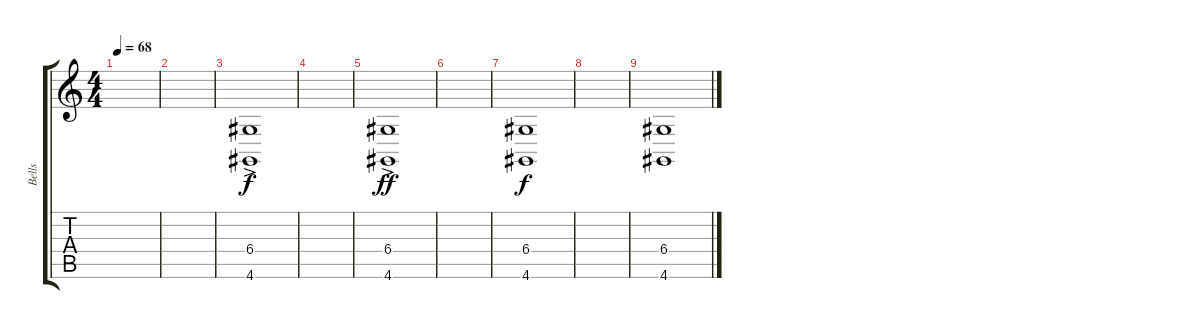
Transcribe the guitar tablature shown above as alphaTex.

\track ("Bells" "Bells") {instrument glockenspiel}
\staff {score tabs}
\tuning (E4 B3 G3 D3 A2 E2) {hide}
\ts (4 4)
\tempo 68
\clef g2
\ks c
|
|
(6.4{ac} 4.6{ac}).1 |
|
(6.4{ac} 4.6{ac}).1{dy ff} |
|
(6.4 4.6).1{dy f} |
|
(6.4 4.6).1
